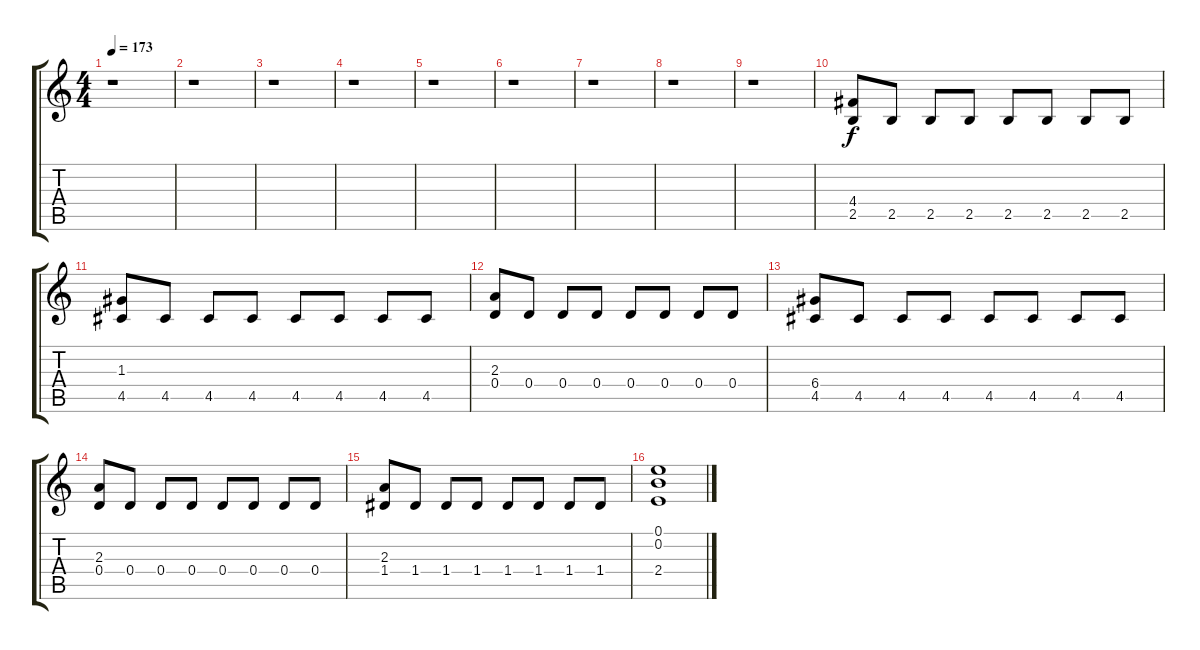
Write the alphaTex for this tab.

\track "" {instrument distortionguitar}
\staff {score tabs}
\tuning (E4 B3 G3 D3 A2 E2) {hide}
\ts (4 4)
\tempo 173
\clef g2
\ks c
r.1{dy f} |
r.1 |
r.1 |
r.1 |
r.1 |
r.1 |
r.1 |
r.1 |
r.1 |
(4.4 2.5).8 2.5.8 2.5.8 2.5.8 2.5.8 2.5.8 2.5.8 2.5.8 |
(1.3 4.5).8 4.5.8 4.5.8 4.5.8 4.5.8 4.5.8 4.5.8 4.5.8 |
(2.3 0.4).8 0.4.8 0.4.8 0.4.8 0.4.8 0.4.8 0.4.8 0.4.8 |
(6.4 4.5).8 4.5.8 4.5.8 4.5.8 4.5.8 4.5.8 4.5.8 4.5.8 |
(2.3 0.4).8 0.4.8 0.4.8 0.4.8 0.4.8 0.4.8 0.4.8 0.4.8 |
(2.3 1.4).8 1.4.8 1.4.8 1.4.8 1.4.8 1.4.8 1.4.8 1.4.8 |
(0.1 0.2 2.4).1
